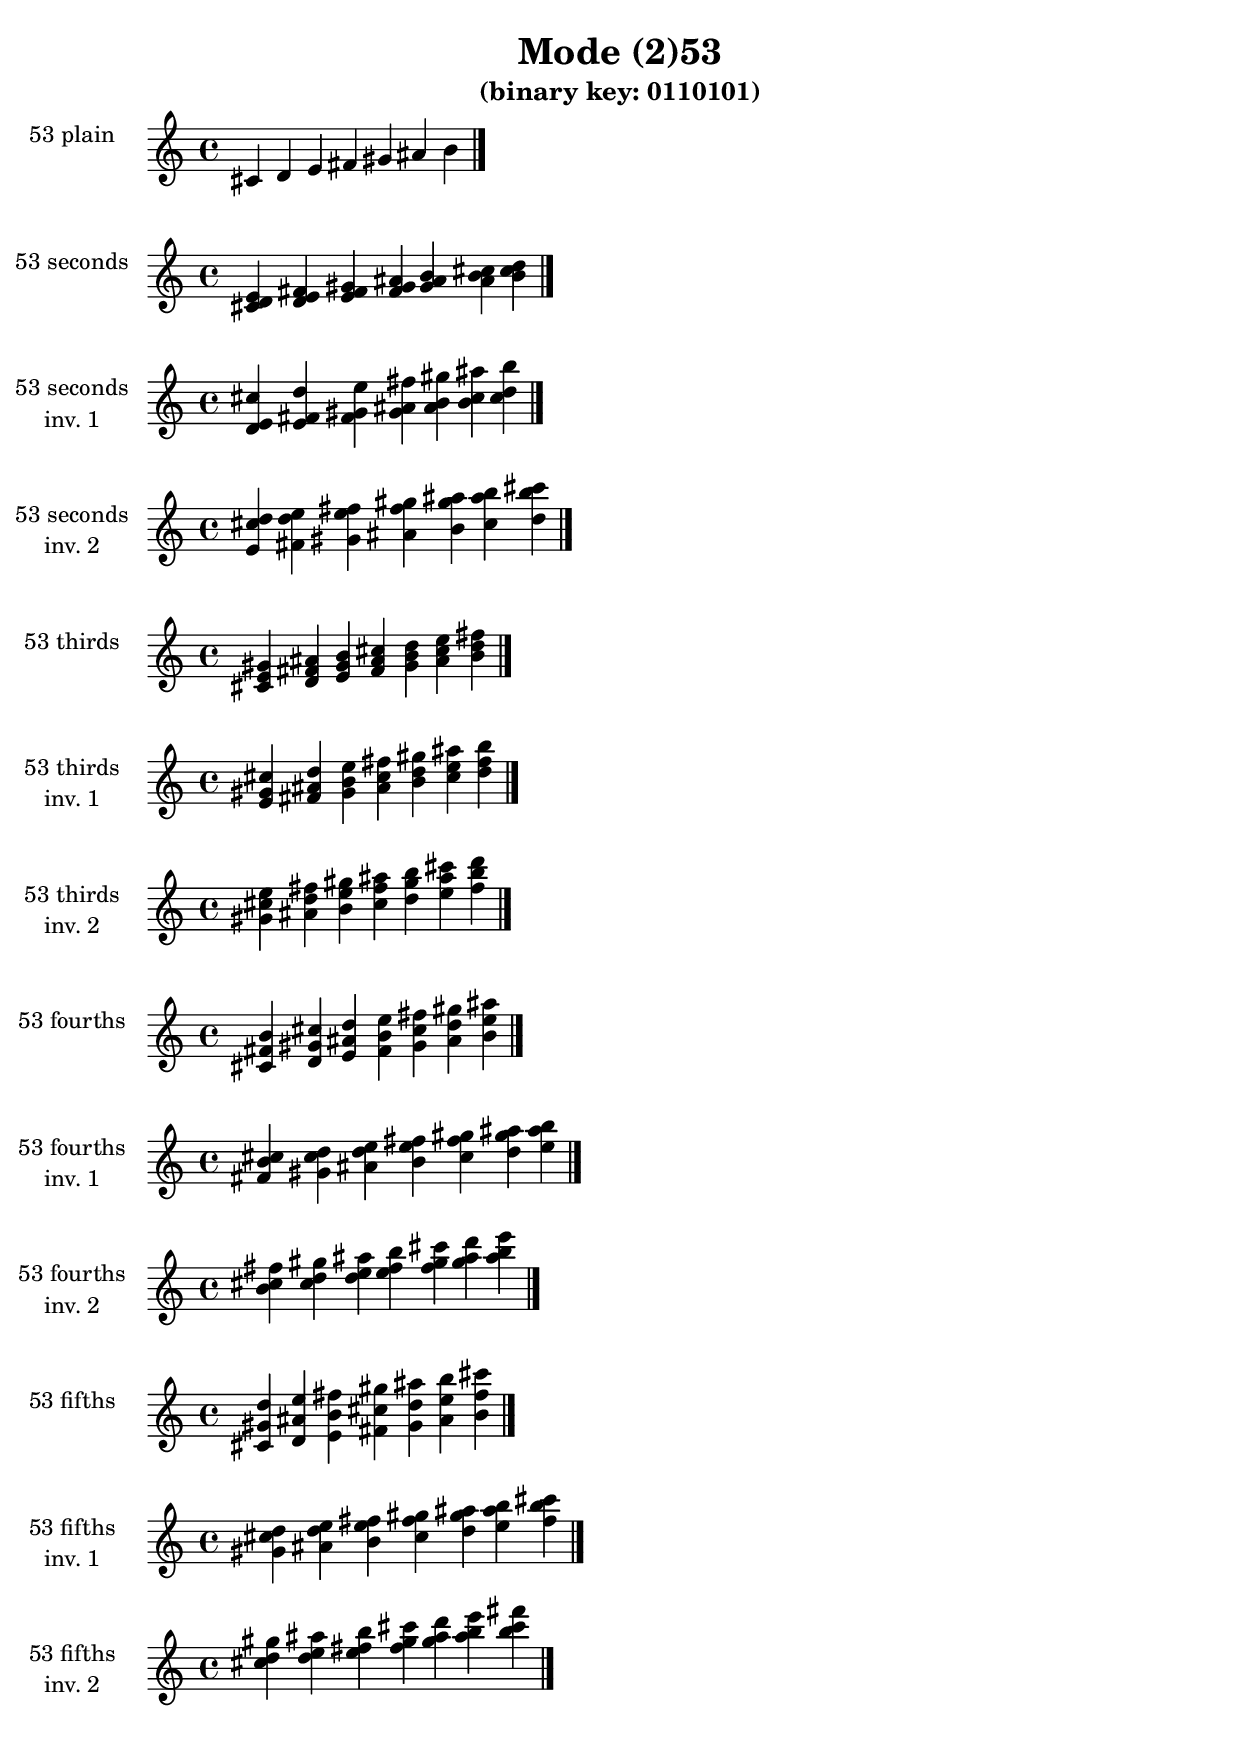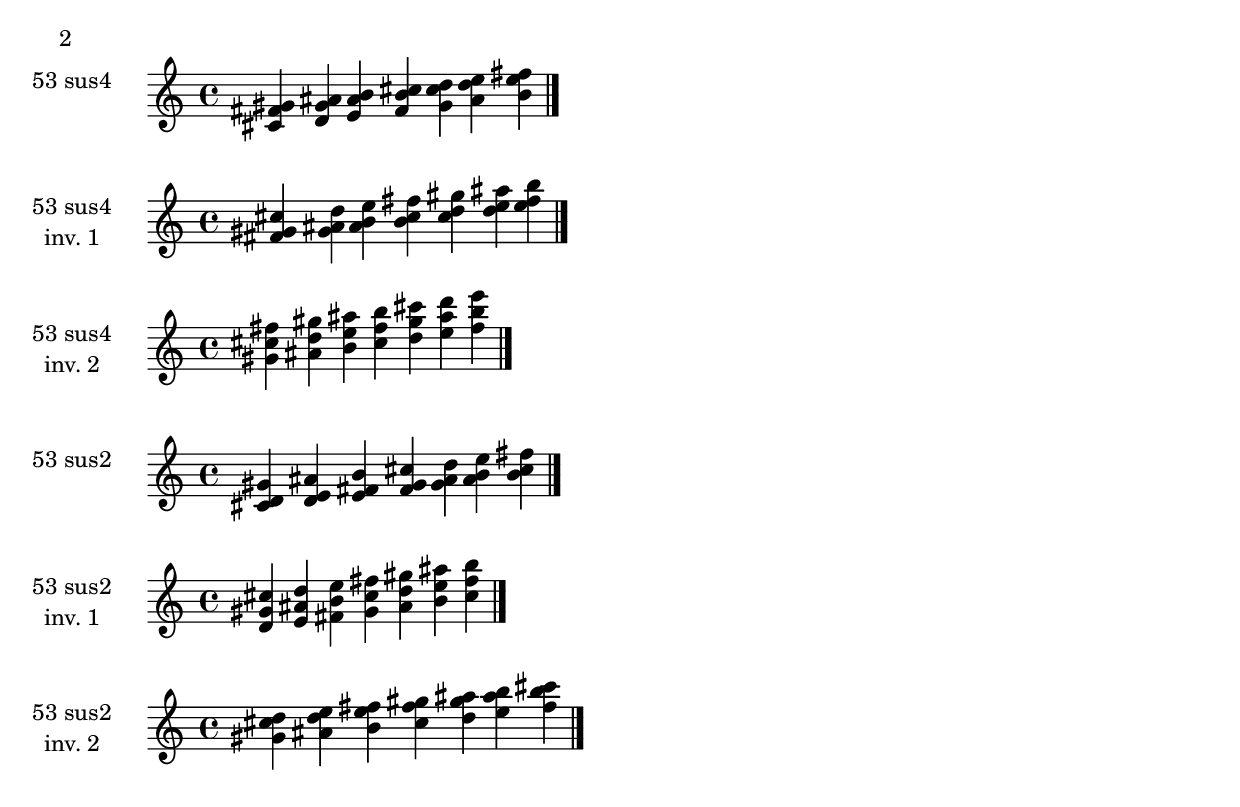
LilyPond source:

\version "2.19.0"

\header {
  title = "Mode (2)53"
  subtitle = "(binary key: 0110101)"
 %% Remove default LilyPond tagline
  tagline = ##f
}

\paper {
  #(set-paper-size "a4")
}

global = {
  \key c \major
  \time 4/4
  \tempo 4=100
}

\book {
  \score {
    \new Staff \with {
      instrumentName =  \markup { \column {
         \hcenter-in #14 \line { 53 plain }
         \hcenter-in #14 \line {  } } }
      midiInstrument = "oboe"
    } { \accidentalStyle "default"
        \cadenzaOn cis' d' e' fis' gis' ais' b'  \cadenzaOff \bar "|." }
    \layout { }
  }
  \score {
    \new Staff \with {
      instrumentName =  \markup { \column {
         \hcenter-in #14 \line { 53 seconds }
         \hcenter-in #14 \line {  } } }
      midiInstrument = "oboe"
    } { \accidentalStyle "default"
        \cadenzaOn <cis' d' e'> <d' e' fis'> <e' fis' gis'> <fis' gis' ais'> <gis' ais' b'> <ais' b' cis''> <b' cis'' d''>  \cadenzaOff \bar "|." }
    \layout { }
  }
  \score {
    \new Staff \with {
      instrumentName =  \markup { \column {
         \hcenter-in #14 \line { 53 seconds }
         \hcenter-in #14 \line { inv. 1 } } }
      midiInstrument = "oboe"
    } { \accidentalStyle "default"
        \cadenzaOn <d' e' cis''> <e' fis' d''> <fis' gis' e''> <gis' ais' fis''> <ais' b' gis''> <b' cis'' ais''> <cis'' d'' b''>  \cadenzaOff \bar "|." }
    \layout { }
  }
  \score {
    \new Staff \with {
      instrumentName =  \markup { \column {
         \hcenter-in #14 \line { 53 seconds }
         \hcenter-in #14 \line { inv. 2 } } }
      midiInstrument = "oboe"
    } { \accidentalStyle "default"
        \cadenzaOn <e' cis'' d''> <fis' d'' e''> <gis' e'' fis''> <ais' fis'' gis''> <b' gis'' ais''> <cis'' ais'' b''> <d'' b'' cis'''>  \cadenzaOff \bar "|." }
    \layout { }
  }
  \score {
    \new Staff \with {
      instrumentName =  \markup { \column {
         \hcenter-in #14 \line { 53 thirds }
         \hcenter-in #14 \line {  } } }
      midiInstrument = "oboe"
    } { \accidentalStyle "default"
        \cadenzaOn <cis' e' gis'> <d' fis' ais'> <e' gis' b'> <fis' ais' cis''> <gis' b' d''> <ais' cis'' e''> <b' d'' fis''>  \cadenzaOff \bar "|." }
    \layout { }
  }
  \score {
    \new Staff \with {
      instrumentName =  \markup { \column {
         \hcenter-in #14 \line { 53 thirds }
         \hcenter-in #14 \line { inv. 1 } } }
      midiInstrument = "oboe"
    } { \accidentalStyle "default"
        \cadenzaOn <e' gis' cis''> <fis' ais' d''> <gis' b' e''> <ais' cis'' fis''> <b' d'' gis''> <cis'' e'' ais''> <d'' fis'' b''>  \cadenzaOff \bar "|." }
    \layout { }
  }
  \score {
    \new Staff \with {
      instrumentName =  \markup { \column {
         \hcenter-in #14 \line { 53 thirds }
         \hcenter-in #14 \line { inv. 2 } } }
      midiInstrument = "oboe"
    } { \accidentalStyle "default"
        \cadenzaOn <gis' cis'' e''> <ais' d'' fis''> <b' e'' gis''> <cis'' fis'' ais''> <d'' gis'' b''> <e'' ais'' cis'''> <fis'' b'' d'''>  \cadenzaOff \bar "|." }
    \layout { }
  }
  \score {
    \new Staff \with {
      instrumentName =  \markup { \column {
         \hcenter-in #14 \line { 53 fourths }
         \hcenter-in #14 \line {  } } }
      midiInstrument = "oboe"
    } { \accidentalStyle "default"
        \cadenzaOn <cis' fis' b'> <d' gis' cis''> <e' ais' d''> <fis' b' e''> <gis' cis'' fis''> <ais' d'' gis''> <b' e'' ais''>  \cadenzaOff \bar "|." }
    \layout { }
  }
  \score {
    \new Staff \with {
      instrumentName =  \markup { \column {
         \hcenter-in #14 \line { 53 fourths }
         \hcenter-in #14 \line { inv. 1 } } }
      midiInstrument = "oboe"
    } { \accidentalStyle "default"
        \cadenzaOn <fis' b' cis''> <gis' cis'' d''> <ais' d'' e''> <b' e'' fis''> <cis'' fis'' gis''> <d'' gis'' ais''> <e'' ais'' b''>  \cadenzaOff \bar "|." }
    \layout { }
  }
  \score {
    \new Staff \with {
      instrumentName =  \markup { \column {
         \hcenter-in #14 \line { 53 fourths }
         \hcenter-in #14 \line { inv. 2 } } }
      midiInstrument = "oboe"
    } { \accidentalStyle "default"
        \cadenzaOn <b' cis'' fis''> <cis'' d'' gis''> <d'' e'' ais''> <e'' fis'' b''> <fis'' gis'' cis'''> <gis'' ais'' d'''> <ais'' b'' e'''>  \cadenzaOff \bar "|." }
    \layout { }
  }
  \score {
    \new Staff \with {
      instrumentName =  \markup { \column {
         \hcenter-in #14 \line { 53 fifths }
         \hcenter-in #14 \line {  } } }
      midiInstrument = "oboe"
    } { \accidentalStyle "default"
        \cadenzaOn <cis' gis' d''> <d' ais' e''> <e' b' fis''> <fis' cis'' gis''> <gis' d'' ais''> <ais' e'' b''> <b' fis'' cis'''>  \cadenzaOff \bar "|." }
    \layout { }
  }
  \score {
    \new Staff \with {
      instrumentName =  \markup { \column {
         \hcenter-in #14 \line { 53 fifths }
         \hcenter-in #14 \line { inv. 1 } } }
      midiInstrument = "oboe"
    } { \accidentalStyle "default"
        \cadenzaOn <gis' d'' cis''> <ais' e'' d''> <b' fis'' e''> <cis'' gis'' fis''> <d'' ais'' gis''> <e'' b'' ais''> <fis'' cis''' b''>  \cadenzaOff \bar "|." }
    \layout { }
  }
  \score {
    \new Staff \with {
      instrumentName =  \markup { \column {
         \hcenter-in #14 \line { 53 fifths }
         \hcenter-in #14 \line { inv. 2 } } }
      midiInstrument = "oboe"
    } { \accidentalStyle "default"
        \cadenzaOn <d'' cis'' gis''> <e'' d'' ais''> <fis'' e'' b''> <gis'' fis'' cis'''> <ais'' gis'' d'''> <b'' ais'' e'''> <cis''' b'' fis'''>  \cadenzaOff \bar "|." }
    \layout { }
  }
  \score {
    \new Staff \with {
      instrumentName =  \markup { \column {
         \hcenter-in #14 \line { 53 sus4 }
         \hcenter-in #14 \line {  } } }
      midiInstrument = "oboe"
    } { \accidentalStyle "default"
        \cadenzaOn <cis' fis' gis'> <d' gis' ais'> <e' ais' b'> <fis' b' cis''> <gis' cis'' d''> <ais' d'' e''> <b' e'' fis''>  \cadenzaOff \bar "|." }
    \layout { }
  }
  \score {
    \new Staff \with {
      instrumentName =  \markup { \column {
         \hcenter-in #14 \line { 53 sus4 }
         \hcenter-in #14 \line { inv. 1 } } }
      midiInstrument = "oboe"
    } { \accidentalStyle "default"
        \cadenzaOn <fis' gis' cis''> <gis' ais' d''> <ais' b' e''> <b' cis'' fis''> <cis'' d'' gis''> <d'' e'' ais''> <e'' fis'' b''>  \cadenzaOff \bar "|." }
    \layout { }
  }
  \score {
    \new Staff \with {
      instrumentName =  \markup { \column {
         \hcenter-in #14 \line { 53 sus4 }
         \hcenter-in #14 \line { inv. 2 } } }
      midiInstrument = "oboe"
    } { \accidentalStyle "default"
        \cadenzaOn <gis' cis'' fis''> <ais' d'' gis''> <b' e'' ais''> <cis'' fis'' b''> <d'' gis'' cis'''> <e'' ais'' d'''> <fis'' b'' e'''>  \cadenzaOff \bar "|." }
    \layout { }
  }
  \score {
    \new Staff \with {
      instrumentName =  \markup { \column {
         \hcenter-in #14 \line { 53 sus2 }
         \hcenter-in #14 \line {  } } }
      midiInstrument = "oboe"
    } { \accidentalStyle "default"
        \cadenzaOn <cis' d' gis'> <d' e' ais'> <e' fis' b'> <fis' gis' cis''> <gis' ais' d''> <ais' b' e''> <b' cis'' fis''>  \cadenzaOff \bar "|." }
    \layout { }
  }
  \score {
    \new Staff \with {
      instrumentName =  \markup { \column {
         \hcenter-in #14 \line { 53 sus2 }
         \hcenter-in #14 \line { inv. 1 } } }
      midiInstrument = "oboe"
    } { \accidentalStyle "default"
        \cadenzaOn <d' gis' cis''> <e' ais' d''> <fis' b' e''> <gis' cis'' fis''> <ais' d'' gis''> <b' e'' ais''> <cis'' fis'' b''>  \cadenzaOff \bar "|." }
    \layout { }
  }
  \score {
    \new Staff \with {
      instrumentName =  \markup { \column {
         \hcenter-in #14 \line { 53 sus2 }
         \hcenter-in #14 \line { inv. 2 } } }
      midiInstrument = "oboe"
    } { \accidentalStyle "default"
        \cadenzaOn <gis' cis'' d''> <ais' d'' e''> <b' e'' fis''> <cis'' fis'' gis''> <d'' gis'' ais''> <e'' ais'' b''> <fis'' b'' cis'''>  \cadenzaOff \bar "|." }
    \layout { }
  }
}

\book {
  \bookOutputSuffix "plain_"
  \score {
    \new Staff \with {
      instrumentName =  \markup { \column {
         \hcenter-in #14 \line { 53 plain }
         \hcenter-in #14 \line {  } } }
      midiInstrument = "oboe"
    } { \accidentalStyle "default"
        \cadenzaOn cis' d' e' fis' gis' ais' b'  \cadenzaOff \bar "|." }
    \midi { }
  }
}
\book {
  \bookOutputSuffix "seconds_"
  \score {
    \new Staff \with {
      instrumentName =  \markup { \column {
         \hcenter-in #14 \line { 53 seconds }
         \hcenter-in #14 \line {  } } }
      midiInstrument = "oboe"
    } { \accidentalStyle "default"
        \cadenzaOn <cis' d' e'> <d' e' fis'> <e' fis' gis'> <fis' gis' ais'> <gis' ais' b'> <ais' b' cis''> <b' cis'' d''>  \cadenzaOff \bar "|." }
    \midi { }
  }
}
\book {
  \bookOutputSuffix "seconds_inv. 1"
  \score {
    \new Staff \with {
      instrumentName =  \markup { \column {
         \hcenter-in #14 \line { 53 seconds }
         \hcenter-in #14 \line { inv. 1 } } }
      midiInstrument = "oboe"
    } { \accidentalStyle "default"
        \cadenzaOn <d' e' cis''> <e' fis' d''> <fis' gis' e''> <gis' ais' fis''> <ais' b' gis''> <b' cis'' ais''> <cis'' d'' b''>  \cadenzaOff \bar "|." }
    \midi { }
  }
}
\book {
  \bookOutputSuffix "seconds_inv. 2"
  \score {
    \new Staff \with {
      instrumentName =  \markup { \column {
         \hcenter-in #14 \line { 53 seconds }
         \hcenter-in #14 \line { inv. 2 } } }
      midiInstrument = "oboe"
    } { \accidentalStyle "default"
        \cadenzaOn <e' cis'' d''> <fis' d'' e''> <gis' e'' fis''> <ais' fis'' gis''> <b' gis'' ais''> <cis'' ais'' b''> <d'' b'' cis'''>  \cadenzaOff \bar "|." }
    \midi { }
  }
}
\book {
  \bookOutputSuffix "thirds_"
  \score {
    \new Staff \with {
      instrumentName =  \markup { \column {
         \hcenter-in #14 \line { 53 thirds }
         \hcenter-in #14 \line {  } } }
      midiInstrument = "oboe"
    } { \accidentalStyle "default"
        \cadenzaOn <cis' e' gis'> <d' fis' ais'> <e' gis' b'> <fis' ais' cis''> <gis' b' d''> <ais' cis'' e''> <b' d'' fis''>  \cadenzaOff \bar "|." }
    \midi { }
  }
}
\book {
  \bookOutputSuffix "thirds_inv. 1"
  \score {
    \new Staff \with {
      instrumentName =  \markup { \column {
         \hcenter-in #14 \line { 53 thirds }
         \hcenter-in #14 \line { inv. 1 } } }
      midiInstrument = "oboe"
    } { \accidentalStyle "default"
        \cadenzaOn <e' gis' cis''> <fis' ais' d''> <gis' b' e''> <ais' cis'' fis''> <b' d'' gis''> <cis'' e'' ais''> <d'' fis'' b''>  \cadenzaOff \bar "|." }
    \midi { }
  }
}
\book {
  \bookOutputSuffix "thirds_inv. 2"
  \score {
    \new Staff \with {
      instrumentName =  \markup { \column {
         \hcenter-in #14 \line { 53 thirds }
         \hcenter-in #14 \line { inv. 2 } } }
      midiInstrument = "oboe"
    } { \accidentalStyle "default"
        \cadenzaOn <gis' cis'' e''> <ais' d'' fis''> <b' e'' gis''> <cis'' fis'' ais''> <d'' gis'' b''> <e'' ais'' cis'''> <fis'' b'' d'''>  \cadenzaOff \bar "|." }
    \midi { }
  }
}
\book {
  \bookOutputSuffix "fourths_"
  \score {
    \new Staff \with {
      instrumentName =  \markup { \column {
         \hcenter-in #14 \line { 53 fourths }
         \hcenter-in #14 \line {  } } }
      midiInstrument = "oboe"
    } { \accidentalStyle "default"
        \cadenzaOn <cis' fis' b'> <d' gis' cis''> <e' ais' d''> <fis' b' e''> <gis' cis'' fis''> <ais' d'' gis''> <b' e'' ais''>  \cadenzaOff \bar "|." }
    \midi { }
  }
}
\book {
  \bookOutputSuffix "fourths_inv. 1"
  \score {
    \new Staff \with {
      instrumentName =  \markup { \column {
         \hcenter-in #14 \line { 53 fourths }
         \hcenter-in #14 \line { inv. 1 } } }
      midiInstrument = "oboe"
    } { \accidentalStyle "default"
        \cadenzaOn <fis' b' cis''> <gis' cis'' d''> <ais' d'' e''> <b' e'' fis''> <cis'' fis'' gis''> <d'' gis'' ais''> <e'' ais'' b''>  \cadenzaOff \bar "|." }
    \midi { }
  }
}
\book {
  \bookOutputSuffix "fourths_inv. 2"
  \score {
    \new Staff \with {
      instrumentName =  \markup { \column {
         \hcenter-in #14 \line { 53 fourths }
         \hcenter-in #14 \line { inv. 2 } } }
      midiInstrument = "oboe"
    } { \accidentalStyle "default"
        \cadenzaOn <b' cis'' fis''> <cis'' d'' gis''> <d'' e'' ais''> <e'' fis'' b''> <fis'' gis'' cis'''> <gis'' ais'' d'''> <ais'' b'' e'''>  \cadenzaOff \bar "|." }
    \midi { }
  }
}
\book {
  \bookOutputSuffix "fifths_"
  \score {
    \new Staff \with {
      instrumentName =  \markup { \column {
         \hcenter-in #14 \line { 53 fifths }
         \hcenter-in #14 \line {  } } }
      midiInstrument = "oboe"
    } { \accidentalStyle "default"
        \cadenzaOn <cis' gis' d''> <d' ais' e''> <e' b' fis''> <fis' cis'' gis''> <gis' d'' ais''> <ais' e'' b''> <b' fis'' cis'''>  \cadenzaOff \bar "|." }
    \midi { }
  }
}
\book {
  \bookOutputSuffix "fifths_inv. 1"
  \score {
    \new Staff \with {
      instrumentName =  \markup { \column {
         \hcenter-in #14 \line { 53 fifths }
         \hcenter-in #14 \line { inv. 1 } } }
      midiInstrument = "oboe"
    } { \accidentalStyle "default"
        \cadenzaOn <gis' d'' cis''> <ais' e'' d''> <b' fis'' e''> <cis'' gis'' fis''> <d'' ais'' gis''> <e'' b'' ais''> <fis'' cis''' b''>  \cadenzaOff \bar "|." }
    \midi { }
  }
}
\book {
  \bookOutputSuffix "fifths_inv. 2"
  \score {
    \new Staff \with {
      instrumentName =  \markup { \column {
         \hcenter-in #14 \line { 53 fifths }
         \hcenter-in #14 \line { inv. 2 } } }
      midiInstrument = "oboe"
    } { \accidentalStyle "default"
        \cadenzaOn <d'' cis'' gis''> <e'' d'' ais''> <fis'' e'' b''> <gis'' fis'' cis'''> <ais'' gis'' d'''> <b'' ais'' e'''> <cis''' b'' fis'''>  \cadenzaOff \bar "|." }
    \midi { }
  }
}
\book {
  \bookOutputSuffix "sus4_"
  \score {
    \new Staff \with {
      instrumentName =  \markup { \column {
         \hcenter-in #14 \line { 53 sus4 }
         \hcenter-in #14 \line {  } } }
      midiInstrument = "oboe"
    } { \accidentalStyle "default"
        \cadenzaOn <cis' fis' gis'> <d' gis' ais'> <e' ais' b'> <fis' b' cis''> <gis' cis'' d''> <ais' d'' e''> <b' e'' fis''>  \cadenzaOff \bar "|." }
    \midi { }
  }
}
\book {
  \bookOutputSuffix "sus4_inv. 1"
  \score {
    \new Staff \with {
      instrumentName =  \markup { \column {
         \hcenter-in #14 \line { 53 sus4 }
         \hcenter-in #14 \line { inv. 1 } } }
      midiInstrument = "oboe"
    } { \accidentalStyle "default"
        \cadenzaOn <fis' gis' cis''> <gis' ais' d''> <ais' b' e''> <b' cis'' fis''> <cis'' d'' gis''> <d'' e'' ais''> <e'' fis'' b''>  \cadenzaOff \bar "|." }
    \midi { }
  }
}
\book {
  \bookOutputSuffix "sus4_inv. 2"
  \score {
    \new Staff \with {
      instrumentName =  \markup { \column {
         \hcenter-in #14 \line { 53 sus4 }
         \hcenter-in #14 \line { inv. 2 } } }
      midiInstrument = "oboe"
    } { \accidentalStyle "default"
        \cadenzaOn <gis' cis'' fis''> <ais' d'' gis''> <b' e'' ais''> <cis'' fis'' b''> <d'' gis'' cis'''> <e'' ais'' d'''> <fis'' b'' e'''>  \cadenzaOff \bar "|." }
    \midi { }
  }
}
\book {
  \bookOutputSuffix "sus2_"
  \score {
    \new Staff \with {
      instrumentName =  \markup { \column {
         \hcenter-in #14 \line { 53 sus2 }
         \hcenter-in #14 \line {  } } }
      midiInstrument = "oboe"
    } { \accidentalStyle "default"
        \cadenzaOn <cis' d' gis'> <d' e' ais'> <e' fis' b'> <fis' gis' cis''> <gis' ais' d''> <ais' b' e''> <b' cis'' fis''>  \cadenzaOff \bar "|." }
    \midi { }
  }
}
\book {
  \bookOutputSuffix "sus2_inv. 1"
  \score {
    \new Staff \with {
      instrumentName =  \markup { \column {
         \hcenter-in #14 \line { 53 sus2 }
         \hcenter-in #14 \line { inv. 1 } } }
      midiInstrument = "oboe"
    } { \accidentalStyle "default"
        \cadenzaOn <d' gis' cis''> <e' ais' d''> <fis' b' e''> <gis' cis'' fis''> <ais' d'' gis''> <b' e'' ais''> <cis'' fis'' b''>  \cadenzaOff \bar "|." }
    \midi { }
  }
}
\book {
  \bookOutputSuffix "sus2_inv. 2"
  \score {
    \new Staff \with {
      instrumentName =  \markup { \column {
         \hcenter-in #14 \line { 53 sus2 }
         \hcenter-in #14 \line { inv. 2 } } }
      midiInstrument = "oboe"
    } { \accidentalStyle "default"
        \cadenzaOn <gis' cis'' d''> <ais' d'' e''> <b' e'' fis''> <cis'' fis'' gis''> <d'' gis'' ais''> <e'' ais'' b''> <fis'' b'' cis'''>  \cadenzaOff \bar "|." }
    \midi { }
  }
}
